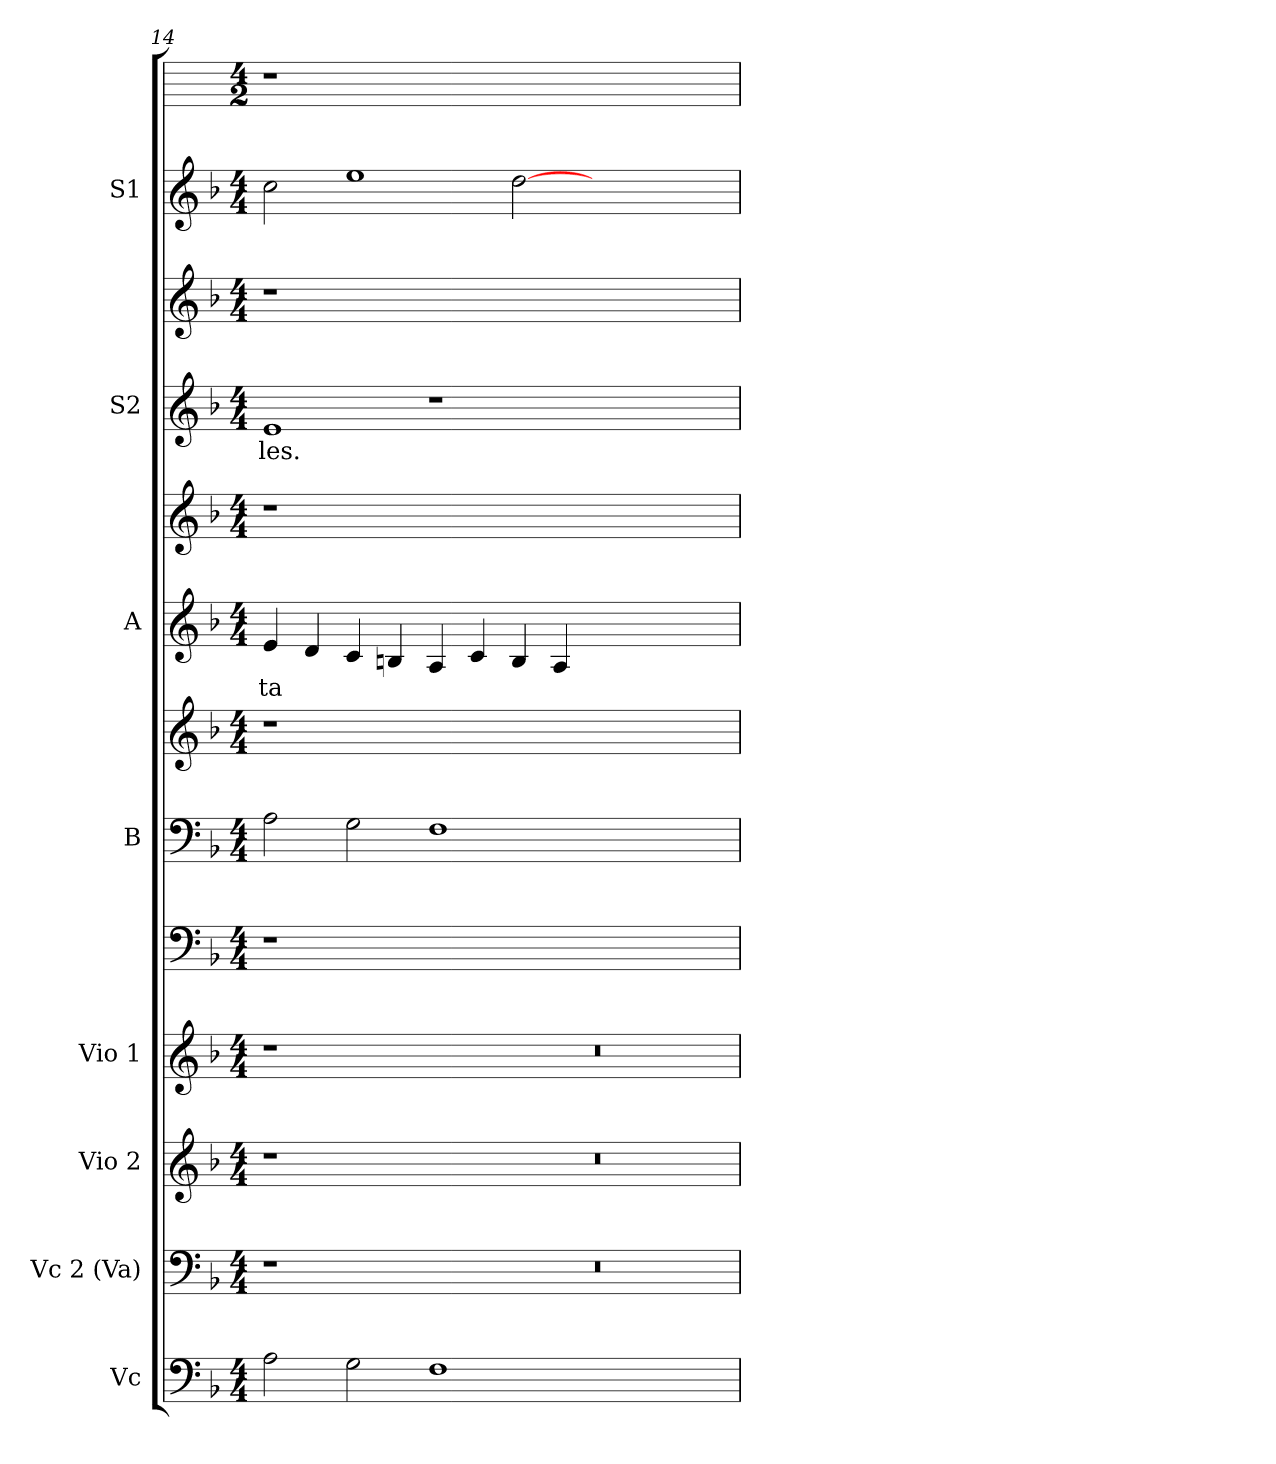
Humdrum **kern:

**kern	**kern	**kern	**kern	**kern	**kern	**text	**kern	**kern	**text	**kern	**kern	**text	**kern	**kern	**text	**kern
*part13	*part12	*part11	*part10	*part9	*part8	*part8	*part7	*part6	*part6	*part5	*part4	*part4	*part3	*part2	*part2	*part1
*staff13	*staff12	*staff11	*staff10	*staff9	*staff8	*staff8	*staff7	*staff6	*staff6	*staff5	*staff4	*staff4	*staff3	*staff2	*staff2	*staff1
*I"Vc	*I"Vc 2 (Va)	*I"Vio 2	*I"Vio 1	*	*I"B	*	*	*I"A	*	*	*I"S2	*	*	*I"S1	*	*
*clefF4	*clefF4	*clefG2	*clefG2	*clefF4	*clefF4	*	*clefG2	*clefG2	*	*clefG2	*clefG2	*	*clefG2	*clefG2	*	*
*k[b-]	*k[b-]	*k[b-]	*k[b-]	*k[b-]	*k[b-]	*	*k[b-]	*k[b-]	*	*k[b-]	*k[b-]	*	*k[b-]	*k[b-]	*	*
*M4/4	*M4/4	*M4/4	*M4/4	*M4/4	*M4/4	*	*M4/4	*M4/4	*	*M4/4	*M4/4	*	*M4/4	*M4/4	*	*M4/2
=14	=14	=14	=14	=14	=14	=14	=14	=14	=14	=14	=14	=14	=14	=14	=14	=14
2A	1r	1r	1r	1r	2A	--	1r	4e/	-ta-	1r	1e	-les.	1r	2cc	--	1r
.	.	.	.	.	.	.	.	4d/	.	.	.	.	.	.	.	.
2G	.	.	.	.	2G	.	.	4c/	.	.	.	.	.	1ee	.	.
.	.	.	.	.	.	.	.	4Bn/	.	.	.	.	.	.	.	.
1F	1ryy	1ryy	1ryy	0.ryy	1F	--	0.ryy	4A/	--	0.ryy	1r	.	0.ryy	.	.	0.ryy
.	.	.	.	.	.	.	.	4c/	.	.	.	.	.	.	.	.
.	.	.	.	.	.	.	.	4B/	.	.	.	.	.	[2dd	--	.
.	.	.	.	.	.	.	.	4A/	.	.	.	.	.	.	.	.
0ryy	0r	0r	0r	.	0ryy	.	.	0ryy	.	.	0ryy	.	.	0ryy	.	.
=	=	=	=	=	=	=	=	=	=	=	=	=	=	=	=	=
*-	*-	*-	*-	*-	*-	*-	*-	*-	*-	*-	*-	*-	*-	*-	*-	*-
